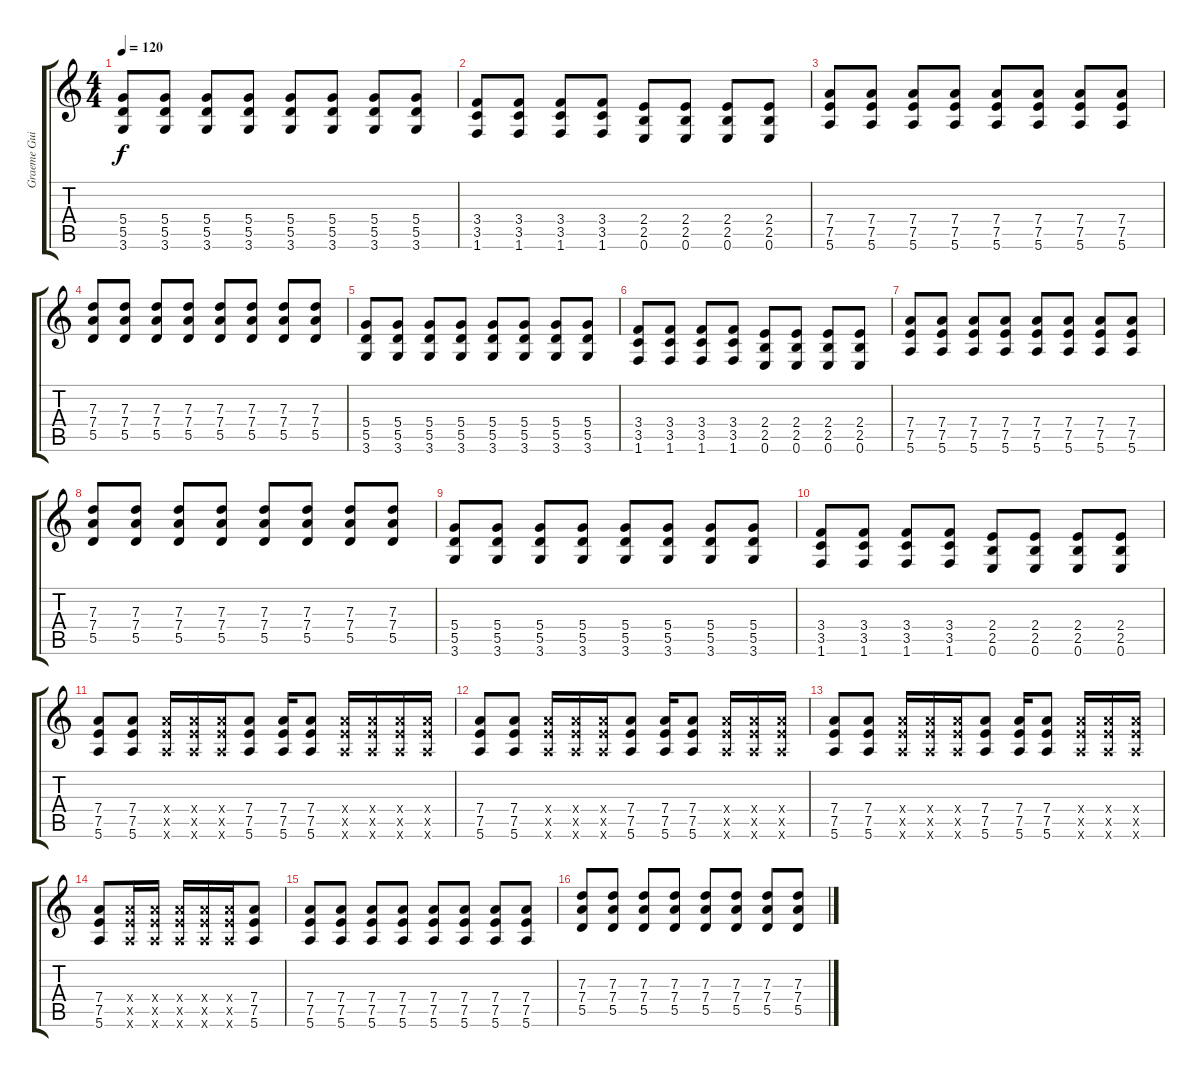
\track ("Graeme Guitar" "Graeme Gui") {instrument distortionguitar}
\staff {score tabs}
\tuning (E4 B3 G3 D3 A2 E2) {hide}
\ts (4 4)
\tempo 120
\clef g2
\ks c
(5.4 5.5 3.6).8{dy f} (5.4 5.5 3.6).8 (5.4 5.5 3.6).8 (5.4 5.5 3.6).8 (5.4 5.5 3.6).8 (5.4 5.5 3.6).8 (5.4 5.5 3.6).8 (5.4 5.5 3.6).8 |
(3.4 3.5 1.6).8 (3.4 3.5 1.6).8 (3.4 3.5 1.6).8 (3.4 3.5 1.6).8 (2.4 2.5 0.6).8 (2.4 2.5 0.6).8 (2.4 2.5 0.6).8 (2.4 2.5 0.6).8 |
(7.4 7.5 5.6).8 (7.4 7.5 5.6).8 (7.4 7.5 5.6).8 (7.4 7.5 5.6).8 (7.4 7.5 5.6).8 (7.4 7.5 5.6).8 (7.4 7.5 5.6).8 (7.4 7.5 5.6).8 |
(7.3 7.4 5.5).8 (7.3 7.4 5.5).8 (7.3 7.4 5.5).8 (7.3 7.4 5.5).8 (7.3 7.4 5.5).8 (7.3 7.4 5.5).8 (7.3 7.4 5.5).8 (7.3 7.4 5.5).8 |
(5.4 5.5 3.6).8 (5.4 5.5 3.6).8 (5.4 5.5 3.6).8 (5.4 5.5 3.6).8 (5.4 5.5 3.6).8 (5.4 5.5 3.6).8 (5.4 5.5 3.6).8 (5.4 5.5 3.6).8 |
(3.4 3.5 1.6).8 (3.4 3.5 1.6).8 (3.4 3.5 1.6).8 (3.4 3.5 1.6).8 (2.4 2.5 0.6).8 (2.4 2.5 0.6).8 (2.4 2.5 0.6).8 (2.4 2.5 0.6).8 |
(7.4 7.5 5.6).8 (7.4 7.5 5.6).8 (7.4 7.5 5.6).8 (7.4 7.5 5.6).8 (7.4 7.5 5.6).8 (7.4 7.5 5.6).8 (7.4 7.5 5.6).8 (7.4 7.5 5.6).8 |
(7.3 7.4 5.5).8 (7.3 7.4 5.5).8 (7.3 7.4 5.5).8 (7.3 7.4 5.5).8 (7.3 7.4 5.5).8 (7.3 7.4 5.5).8 (7.3 7.4 5.5).8 (7.3 7.4 5.5).8 |
(5.4 5.5 3.6).8 (5.4 5.5 3.6).8 (5.4 5.5 3.6).8 (5.4 5.5 3.6).8 (5.4 5.5 3.6).8 (5.4 5.5 3.6).8 (5.4 5.5 3.6).8 (5.4 5.5 3.6).8 |
(3.4 3.5 1.6).8 (3.4 3.5 1.6).8 (3.4 3.5 1.6).8 (3.4 3.5 1.6).8 (2.4 2.5 0.6).8 (2.4 2.5 0.6).8 (2.4 2.5 0.6).8 (2.4 2.5 0.6).8 |
(7.4 7.5 5.6).8 (7.4 7.5 5.6).8 (7.4{x} 7.5{x} 5.6{x}).16 (7.4{x} 7.5{x} 5.6{x}).16 (7.4{x} 7.5{x} 5.6{x}).16 (7.4 7.5 5.6).8 (7.4 7.5 5.6).16 (7.4 7.5 5.6).8 (7.4{x} 7.5{x} 5.6{x}).16 (7.4{x} 7.5{x} 5.6{x}).16 (7.4{x} 7.5{x} 5.6{x}).16 (7.4{x} 7.5{x} 5.6{x}).16 |
(7.4 7.5 5.6).8 (7.4 7.5 5.6).8 (7.4{x} 7.5{x} 5.6{x}).16 (7.4{x} 7.5{x} 5.6{x}).16 (7.4{x} 7.5{x} 5.6{x}).16 (7.4 7.5 5.6).8 (7.4 7.5 5.6).16 (7.4 7.5 5.6).8 (7.4{x} 7.5{x} 5.6{x}).16 (7.4{x} 7.5{x} 5.6{x}).16 (7.4{x} 7.5{x} 5.6{x}).16 |
(7.4 7.5 5.6).8 (7.4 7.5 5.6).8 (7.4{x} 7.5{x} 5.6{x}).16 (7.4{x} 7.5{x} 5.6{x}).16 (7.4{x} 7.5{x} 5.6{x}).16 (7.4 7.5 5.6).8 (7.4 7.5 5.6).16 (7.4 7.5 5.6).8 (7.4{x} 7.5{x} 5.6{x}).16 (7.4{x} 7.5{x} 5.6{x}).16 (7.4{x} 7.5{x} 5.6{x}).16 |
(7.4 7.5 5.6).8 (7.4{x} 7.5{x} 5.6{x}).16 (7.4{x} 7.5{x} 5.6{x}).16 (7.4{x} 7.5{x} 5.6{x}).16 (7.4{x} 7.5{x} 5.6{x}).16 (7.4{x} 7.5{x} 5.6{x}).16 (7.4 7.5 5.6).8 |
(7.4 7.5 5.6).8 (7.4 7.5 5.6).8 (7.4 7.5 5.6).8 (7.4 7.5 5.6).8 (7.4 7.5 5.6).8 (7.4 7.5 5.6).8 (7.4 7.5 5.6).8 (7.4 7.5 5.6).8 |
(7.3 7.4 5.5).8 (7.3 7.4 5.5).8 (7.3 7.4 5.5).8 (7.3 7.4 5.5).8 (7.3 7.4 5.5).8 (7.3 7.4 5.5).8 (7.3 7.4 5.5).8 (7.3 7.4 5.5).8
